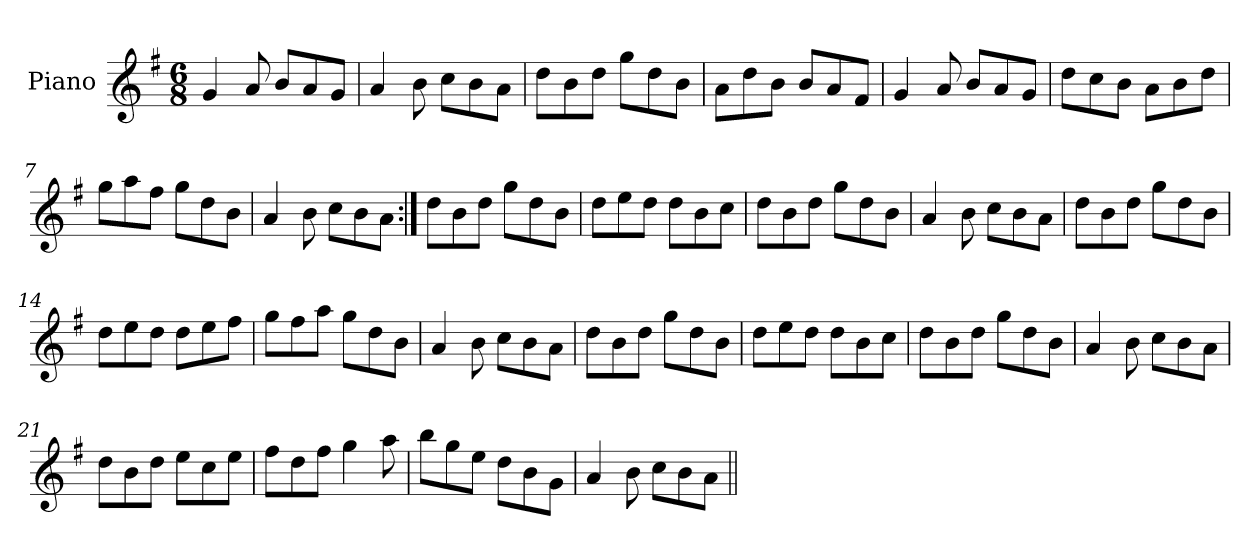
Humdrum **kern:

**kern
*part1
*staff1
*I"Piano
*I'Pno
*clefG2
*k[f#]
*G:
*M6/8
=1
4g/
8a/
8b/L
8a/
8g/J
=2
4a/
8b\
8cc\L
8b\
8a\J
=3
8dd\L
8b\
8dd\J
8gg\L
8dd\
8b\J
=4
8a\L
8dd\
8b\J
8b/L
8a/
8f#/J
=5
4g/
8a/
8b/L
8a/
8g/J
!!LO:LB:g=z
=6
8dd\L
8cc\
8b\J
8a\L
8b\
8dd\J
=7
8gg\L
8aa\
8ff#\J
8gg\L
8dd\
8b\J
=8
4a/
8b\
8cc\L
8b\
8a\J
=9:|!
8dd\L
8b\
8dd\J
8gg\L
8dd\
8b\J
=10
8dd\L
8ee\
8dd\J
8dd\L
8b\
8cc\J
=11
8dd\L
8b\
8dd\J
8gg\L
8dd\
8b\J
!!LO:LB:g=z
=12
4a/
8b\
8cc\L
8b\
8a\J
=13
8dd\L
8b\
8dd\J
8gg\L
8dd\
8b\J
=14
8dd\L
8ee\
8dd\J
8dd\L
8ee\
8ff#\J
=15
8gg\L
8ff#\
8aa\J
8gg\L
8dd\
8b\J
=16
4a/
8b\
8cc\L
8b\
8a\J
=17
8dd\L
8b\
8dd\J
8gg\L
8dd\
8b\J
!!LO:LB:g=z
=18
8dd\L
8ee\
8dd\J
8dd\L
8b\
8cc\J
=19
8dd\L
8b\
8dd\J
8gg\L
8dd\
8b\J
=20
4a/
8b\
8cc\L
8b\
8a\J
=21
8dd\L
8b\
8dd\J
8ee\L
8cc\
8ee\J
=22
8ff#\L
8dd\
8ff#\J
4gg\
8aa\
=23
8bb\L
8gg\
8ee\J
8dd\L
8b\
8g\J
!!LO:LB:g=z
=24
4a/
8b\
8cc\L
8b\
8a\J
=||
*-
